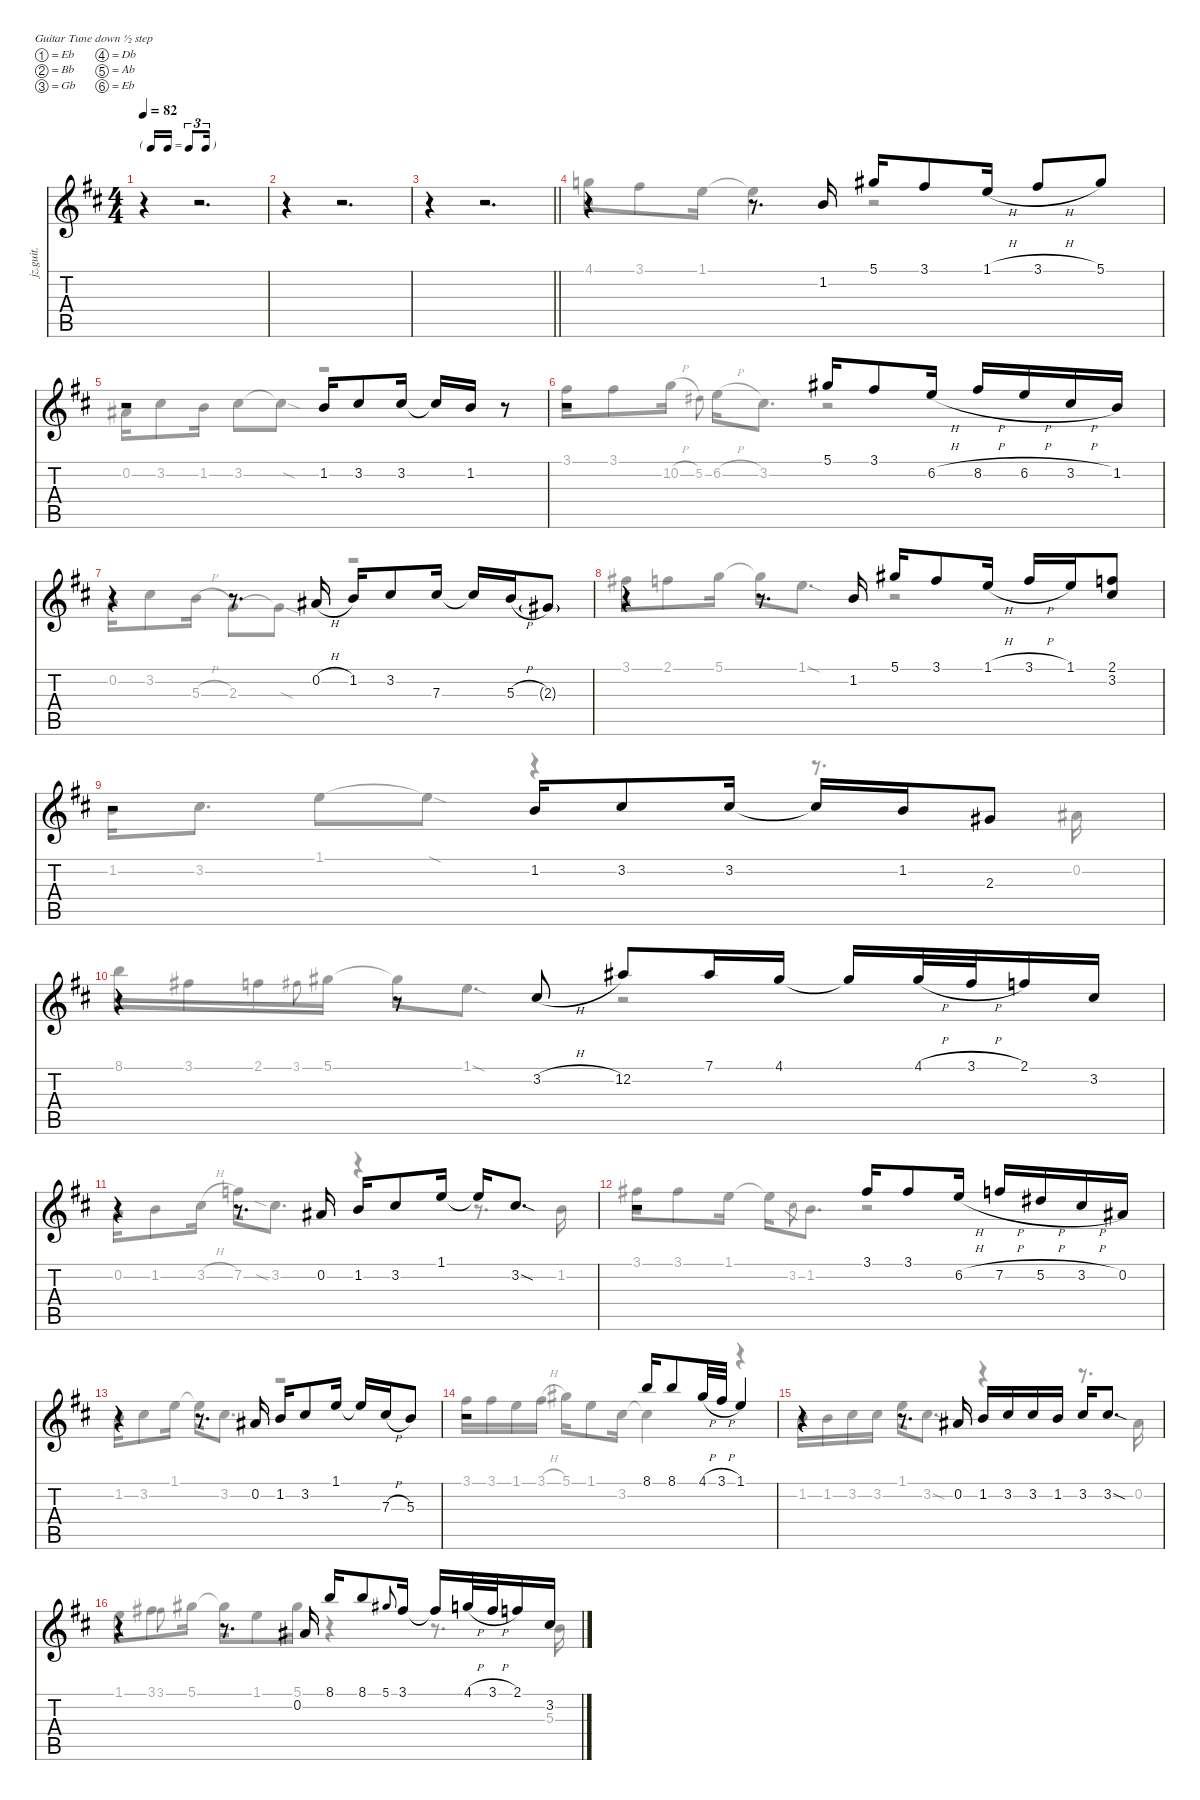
\defaultSystemsLayout 4
\hideDynamics
\bracketExtendMode nobrackets
\otherSystemsTrackNameOrientation horizontal
\track ("Jimi/Buddy Vocal" "jz.guit.") {instrument electricguitarjazz}
\staff {score tabs}
\tuning (Eb4 Bb3 Gb3 Db3 Ab2 Eb2)
\voice
\ts (4 4)
\tf triplet16th
\tempo 82
\clef g2
\ks d
r.4{dy f beam Down} r.2{d beam Down} |
r.4{beam Down} r.2{d beam Down} |
\barLineRight lightlight
r.4{beam Down} r.2{d beam Down} |
r.4{beam Up} r.8{d beam Up} 1.2{acc forcenatural}.16{beam Up} 5.1{acc #}.16{beam Up} 3.1{acc #}.8{beam Up} 1.1{h acc forcenatural}.16{beam Up} 3.1{h acc #}.8{beam Up} 5.1{acc #}.8{beam Up} |
r.2{beam Up} 1.2{acc forcenatural}.16{beam Up} 3.2{acc #}.8{beam Up} 3.2{acc #}.16{beam Up} 3.2{t acc #}.16{beam Up} 1.2{acc forcenatural}.16{beam Up} r.8{beam Up} |
r.2{beam Up} 5.1{acc #}.16{beam Up} 3.1{acc #}.8{beam Up} 6.2{h acc forcenatural}.16{beam Up} 8.2{h acc #}.16{beam Up} 6.2{h acc forcenatural}.16{beam Up} 3.2{h acc #}.16{beam Up} 1.2{acc forcenatural}.16{beam Up} |
r.4{beam Up} r.8{d beam Up} 0.2{h acc #}.16{beam Up} 1.2{acc forcenatural}.16{beam Up} 3.2{acc #}.8{beam Up} 7.3{acc #}.16{beam Up} 7.3{t acc #}.16{beam Up} 5.3{h acc forcenatural}.16{beam Up} 2.3{g acc #}.8{dy mf beam Up} |
r.4{beam Up} r.8{d beam Up} 1.2{acc forcenatural}.16{dy f beam Up} 5.1{acc #}.16{beam Up} 3.1{acc #}.8{beam Up} 1.1{h acc forcenatural}.16{beam Up} 3.1{h acc #}.16{beam Up} 1.1{acc forcenatural}.16{beam Up} (2.1{acc forcenatural} 3.2{acc #}).8{beam Up} |
r.2{beam Up} 1.2{acc forcenatural}.16{beam Up} 3.2{acc #}.8{beam Up} 3.2{acc #}.16{beam Up} 3.2{t acc #}.16{beam Up} 1.2{acc forcenatural}.16{beam Up} 2.3{acc #}.8{beam Up} |
r.4{beam Up} r.8{beam Up} 3.2{h acc #}.8{beam Up} 12.2{acc #}.8{beam Up} 7.1{acc #}.16{beam Up} 4.1{acc forcenatural}.16{beam Up} 4.1{t acc forcenatural}.16{beam Up} 4.1{h acc forcenatural}.32{beam Up} 3.1{h acc #}.32{beam Up} 2.1{acc forcenatural}.16{beam Up} 3.2{acc #}.16{beam Up} |
r.4{beam Up} r.8{d beam Up} 0.2{acc #}.16{beam Up} 1.2{acc forcenatural}.16{beam Up} 3.2{acc #}.8{beam Up} 1.1{acc forcenatural}.16{beam Up} 1.1{t acc forcenatural}.16{beam Up} 3.2{sod acc #}.8{d beam Up} |
r.2{beam Up} 3.1{acc #}.16{beam Up} 3.1{acc #}.8{beam Up} 6.2{h acc forcenatural}.16{beam Up} 7.2{h acc forcenatural}.16{beam Up} 5.2{h acc #}.16{beam Up} 3.2{h acc #}.16{beam Up} 0.2{acc #}.16{beam Up} |
r.4{beam Up} r.8{d beam Up} 0.2{acc #}.16{beam Up} 1.2{acc forcenatural}.16{beam Up} 3.2{acc #}.8{beam Up} 1.1{acc forcenatural}.16{beam Up} 1.1{t acc forcenatural}.16{beam Up} 7.3{h acc #}.16{beam Up} 5.3{acc forcenatural}.8{beam Up} |
r.2{beam Up} 8.1{acc forcenatural}.16{beam Up} 8.1{acc forcenatural}.8{beam Up} 4.1{h acc forcenatural}.32{beam Up} 3.1{h acc #}.32{beam Up} 1.1{acc forcenatural}.4{beam Up} |
r.4{beam Up} r.8{d beam Up} 0.2{acc #}.16{beam Up} 1.2{acc forcenatural}.16{beam Up} 3.2{acc #}.16{beam Up} 3.2{acc #}.16{beam Up} 1.2{acc forcenatural}.16{beam Up} 3.2{acc #}.16{beam Up} 3.2{sod acc #}.8{d beam Up} |
r.4{beam Up} r.8{d beam Up} 0.2{acc #}.16{beam Up} 8.1{acc forcenatural}.16{beam Up} 8.1{acc forcenatural}.8{beam Up} 5.1{acc #}.8{gr onbeat dy mf beam Up} 3.1{acc #}.16{dy f beam Up} 3.1{t acc #}.16{beam Up} 4.1{h acc forcenatural}.32{beam Up} 3.1{h acc #}.32{beam Up} 2.1{acc forcenatural}.16{beam Up} 3.2{acc #}.16{beam Up}
\voice
\clef g2
\ottava regular
\simile none
\ks d
|
|
\barLineRight lightlight
|
4.1{acc forcenatural}.16{beam Down} 3.1{acc #}.8{beam Down} 1.1{acc forcenatural}.16{beam Down} 1.1{t acc forcenatural}.4{beam Down} r.2{beam Down} |
0.2{acc #}.16{beam Down} 3.2{acc #}.8{beam Down} 1.2{acc forcenatural}.16{beam Down} 3.2{acc #}.8{beam Down} 3.2{sod t acc #}.8{beam Down} r.2{beam Down} |
3.1{acc #}.16{beam Down} 3.1{acc #}.8{beam Down} 10.2{h acc #}.16{beam Down} 5.2{acc #}.8{gr onbeat dy mf beam Down} 6.2{h acc forcenatural}.16{dy f beam Down} 3.2{acc #}.8{d beam Down} r.2{beam Down} |
0.2{acc #}.16{beam Down} 3.2{acc #}.8{beam Down} 5.3{h acc forcenatural}.16{beam Down} 2.3{acc #}.8{beam Down} 2.3{sod t acc #}.8{beam Down} r.2{beam Down} |
3.1{acc #}.16{beam Down} 2.1{acc forcenatural}.8{beam Down} 5.1{acc #}.16{beam Down} 5.1{t acc #}.16{beam Down} 1.1{sod acc forcenatural}.8{d beam Down} r.2{beam Down} |
1.2{acc forcenatural}.16{beam Down} 3.2{acc #}.8{d beam Down} 1.1{acc forcenatural}.8{beam Down} 1.1{sod t acc forcenatural}.8{beam Down} r.4{beam Down} r.8{d beam Down} 0.2{acc #}.16{beam Down} |
8.1{acc forcenatural}.16{beam Down} 3.1{acc #}.16{beam Down} 2.1{acc forcenatural}.16{beam Down} 3.1{acc #}.8{gr onbeat dy mf beam Down} 5.1{acc #}.16{dy f beam Down} 5.1{t acc #}.16{beam Down} 1.1{sod acc forcenatural}.8{d beam Down} r.2{beam Down} |
0.2{acc #}.16{beam Down} 1.2{acc forcenatural}.8{beam Down} 3.2{h acc #}.16{beam Down} 7.2{acc forcenatural}.16{beam Down} 3.2{sia acc #}.8{d beam Down} r.4{beam Down} r.8{d beam Down} 1.2{acc forcenatural}.16{beam Down} |
3.1{acc #}.16{beam Down} 3.1{acc #}.8{beam Down} 1.1{acc forcenatural}.16{beam Down} 1.1{t acc forcenatural}.16{beam Down} 3.2{acc #}.8{gr dy mf beam Down} 1.2{acc forcenatural}.8{d dy f beam Down} r.2{beam Down} |
1.2{acc forcenatural}.16{beam Down} 3.2{acc #}.8{beam Down} 1.1{acc forcenatural}.16{beam Down} 1.1{t acc forcenatural}.16{beam Down} 3.2{acc #}.8{d beam Down} r.2{beam Down} |
3.1{acc #}.16{beam Down} 3.1{acc #}.16{beam Down} 1.1{acc forcenatural}.16{beam Down} 3.1{h acc #}.16{beam Down} 5.1{acc #}.16{beam Down} 1.1{acc forcenatural}.8{beam Down} 3.2{acc #}.16{beam Down} 3.2{t acc #}.4{beam Down} r.4{beam Down} |
1.2{acc forcenatural}.16{beam Down} 1.2{acc forcenatural}.16{beam Down} 3.2{acc #}.16{beam Down} 3.2{acc #}.16{beam Down} 1.1{acc forcenatural}.16{beam Down} 3.2{sod acc #}.8{d beam Down} r.4{beam Down} r.8{d beam Down} 0.2{acc #}.16{beam Down} |
1.1{acc forcenatural}.16{beam Down} 3.1{acc #}.8{beam Down} 3.1{acc #}.8{gr onbeat dy mf beam Down} 5.1{acc #}.16{dy f beam Down} 5.1{t acc #}.16{beam Down} 1.1{acc forcenatural}.8{beam Down} 5.1{acc #}.16{beam Down} r.4{beam Down} r.8{d beam Down} 5.3{acc forcenatural}.16{beam Down}
